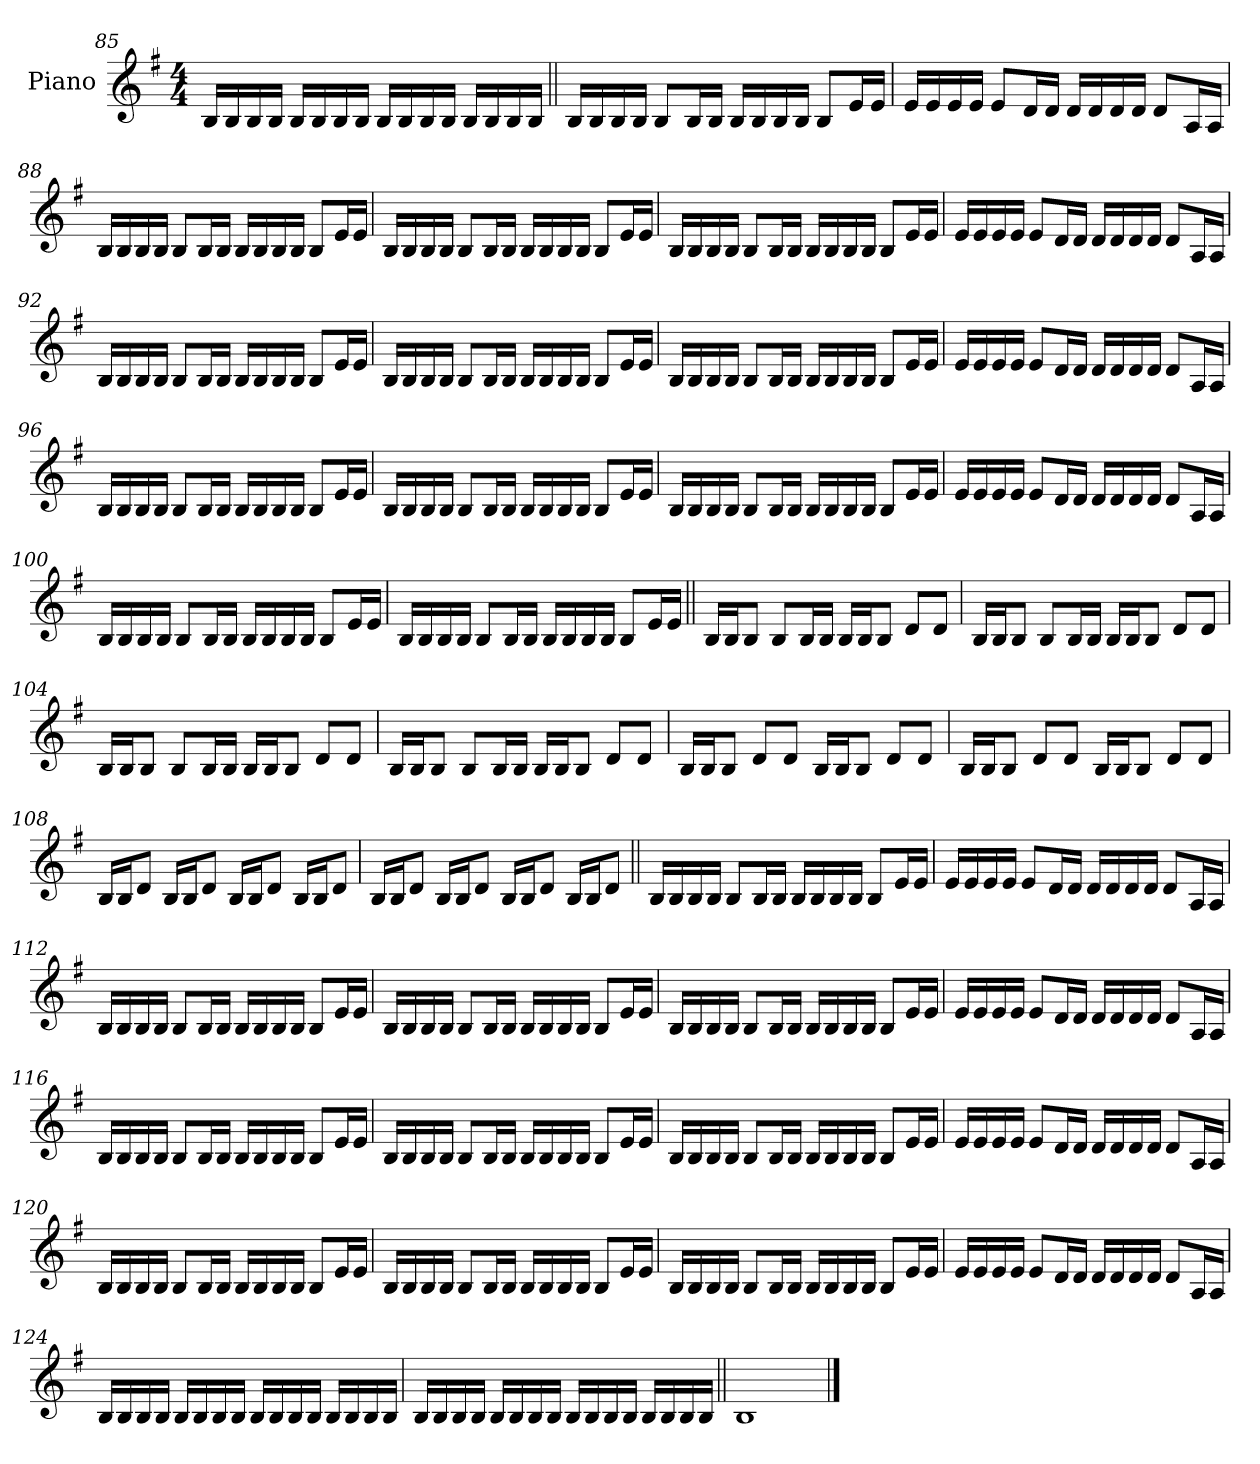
**kern
*part1
*staff1
*I"Piano
*I'Pno.
*clefG2
*k[f#]
*M4/4
=85
16BLL
16B
16B
16BJJ
16BLL
16B
16B
16BJJ
16BLL
16B
16B
16BJJ
16BLL
16B
16B
16BJJ
=86||
16BLL
16B
16B
16BJJ
8BL
16BL
16BJJ
16BLL
16B
16B
16BJJ
8BL
16eL
16eJJ
=87
16eLL
16e
16e
16eJJ
8eL
16dL
16dJJ
16dLL
16d
16d
16dJJ
8dL
16AL
16AJJ
=88
16BLL
16B
16B
16BJJ
8BL
16BL
16BJJ
16BLL
16B
16B
16BJJ
8BL
16eL
16eJJ
=89
16BLL
16B
16B
16BJJ
8BL
16BL
16BJJ
16BLL
16B
16B
16BJJ
8BL
16eL
16eJJ
=90
16BLL
16B
16B
16BJJ
8BL
16BL
16BJJ
16BLL
16B
16B
16BJJ
8BL
16eL
16eJJ
=91
16eLL
16e
16e
16eJJ
8eL
16dL
16dJJ
16dLL
16d
16d
16dJJ
8dL
16AL
16AJJ
=92
16BLL
16B
16B
16BJJ
8BL
16BL
16BJJ
16BLL
16B
16B
16BJJ
8BL
16eL
16eJJ
=93
16BLL
16B
16B
16BJJ
8BL
16BL
16BJJ
16BLL
16B
16B
16BJJ
8BL
16eL
16eJJ
=94
16BLL
16B
16B
16BJJ
8BL
16BL
16BJJ
16BLL
16B
16B
16BJJ
8BL
16eL
16eJJ
=95
16eLL
16e
16e
16eJJ
8eL
16dL
16dJJ
16dLL
16d
16d
16dJJ
8dL
16AL
16AJJ
=96
16BLL
16B
16B
16BJJ
8BL
16BL
16BJJ
16BLL
16B
16B
16BJJ
8BL
16eL
16eJJ
=97
16BLL
16B
16B
16BJJ
8BL
16BL
16BJJ
16BLL
16B
16B
16BJJ
8BL
16eL
16eJJ
=98
16BLL
16B
16B
16BJJ
8BL
16BL
16BJJ
16BLL
16B
16B
16BJJ
8BL
16eL
16eJJ
=99
16eLL
16e
16e
16eJJ
8eL
16dL
16dJJ
16dLL
16d
16d
16dJJ
8dL
16AL
16AJJ
=100
16BLL
16B
16B
16BJJ
8BL
16BL
16BJJ
16BLL
16B
16B
16BJJ
8BL
16eL
16eJJ
=101
16BLL
16B
16B
16BJJ
8BL
16BL
16BJJ
16BLL
16B
16B
16BJJ
8BL
16eL
16eJJ
=102||
16BLL
16BJ
8BJ
8BL
16BL
16BJJ
16BLL
16BJ
8BJ
8dL
8dJ
=103
16BLL
16BJ
8BJ
8BL
16BL
16BJJ
16BLL
16BJ
8BJ
8dL
8dJ
=104
16BLL
16BJ
8BJ
8BL
16BL
16BJJ
16BLL
16BJ
8BJ
8dL
8dJ
=105
16BLL
16BJ
8BJ
8BL
16BL
16BJJ
16BLL
16BJ
8BJ
8dL
8dJ
=106
16BLL
16BJ
8BJ
8dL
8dJ
16BLL
16BJ
8BJ
8dL
8dJ
=107
16BLL
16BJ
8BJ
8dL
8dJ
16BLL
16BJ
8BJ
8dL
8dJ
=108
16BLL
16BJ
8dJ
16BLL
16BJ
8dJ
16BLL
16BJ
8dJ
16BLL
16BJ
8dJ
=109
16BLL
16BJ
8dJ
16BLL
16BJ
8dJ
16BLL
16BJ
8dJ
16BLL
16BJ
8dJ
=110||
16BLL
16B
16B
16BJJ
8BL
16BL
16BJJ
16BLL
16B
16B
16BJJ
8BL
16eL
16eJJ
=111
16eLL
16e
16e
16eJJ
8eL
16dL
16dJJ
16dLL
16d
16d
16dJJ
8dL
16AL
16AJJ
=112
16BLL
16B
16B
16BJJ
8BL
16BL
16BJJ
16BLL
16B
16B
16BJJ
8BL
16eL
16eJJ
=113
16BLL
16B
16B
16BJJ
8BL
16BL
16BJJ
16BLL
16B
16B
16BJJ
8BL
16eL
16eJJ
=114
16BLL
16B
16B
16BJJ
8BL
16BL
16BJJ
16BLL
16B
16B
16BJJ
8BL
16eL
16eJJ
=115
16eLL
16e
16e
16eJJ
8eL
16dL
16dJJ
16dLL
16d
16d
16dJJ
8dL
16AL
16AJJ
=116
16BLL
16B
16B
16BJJ
8BL
16BL
16BJJ
16BLL
16B
16B
16BJJ
8BL
16eL
16eJJ
=117
16BLL
16B
16B
16BJJ
8BL
16BL
16BJJ
16BLL
16B
16B
16BJJ
8BL
16eL
16eJJ
=118
16BLL
16B
16B
16BJJ
8BL
16BL
16BJJ
16BLL
16B
16B
16BJJ
8BL
16eL
16eJJ
=119
16eLL
16e
16e
16eJJ
8eL
16dL
16dJJ
16dLL
16d
16d
16dJJ
8dL
16AL
16AJJ
=120
16BLL
16B
16B
16BJJ
8BL
16BL
16BJJ
16BLL
16B
16B
16BJJ
8BL
16eL
16eJJ
=121
16BLL
16B
16B
16BJJ
8BL
16BL
16BJJ
16BLL
16B
16B
16BJJ
8BL
16eL
16eJJ
=122
16BLL
16B
16B
16BJJ
8BL
16BL
16BJJ
16BLL
16B
16B
16BJJ
8BL
16eL
16eJJ
=123
16eLL
16e
16e
16eJJ
8eL
16dL
16dJJ
16dLL
16d
16d
16dJJ
8dL
16AL
16AJJ
=124
16BLL
16B
16B
16BJJ
16BLL
16B
16B
16BJJ
16BLL
16B
16B
16BJJ
16BLL
16B
16B
16BJJ
=125
16BLL
16B
16B
16BJJ
16BLL
16B
16B
16BJJ
16BLL
16B
16B
16BJJ
16BLL
16B
16B
16BJJ
=126||
1B
==
*-
